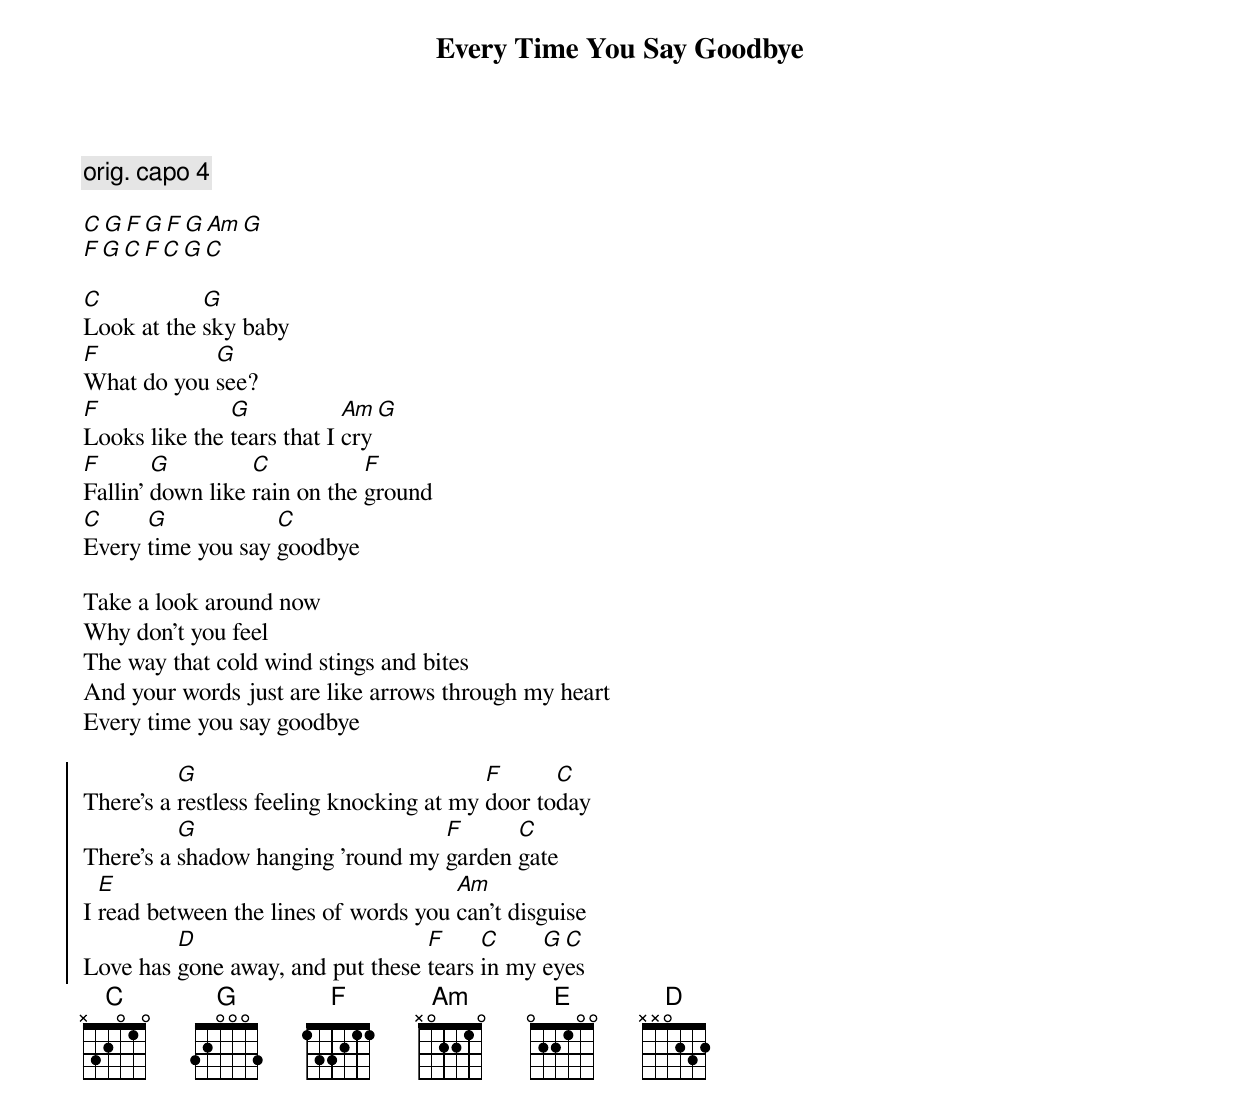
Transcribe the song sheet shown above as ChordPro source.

{title: Every Time You Say Goodbye}

{comment: orig. capo 4}

[C][G][F][G][F][G][Am][G]
[F][G][C][F][C][G][C]

[C]Look at the [G]sky baby
[F]What do you [G]see?
[F]Looks like the [G]tears that I [Am]cry[G]
[F]Fallin' [G]down like [C]rain on the [F]ground
[C]Every [G]time you say [C]goodbye

Take a look around now
Why don't you feel
The way that cold wind stings and bites
And your words just are like arrows through my heart
Every time you say goodbye

{start_of_chorus}
There's a [G]restless feeling knocking at my [F]door to[C]day
There's a [G]shadow hanging 'round my [F]garden [C]gate
I [E]read between the lines of words you [Am]can't disguise
Love has [D]gone away, and put these [F]tears [C]in my [G]ey[C]es
{end_of_chorus}
